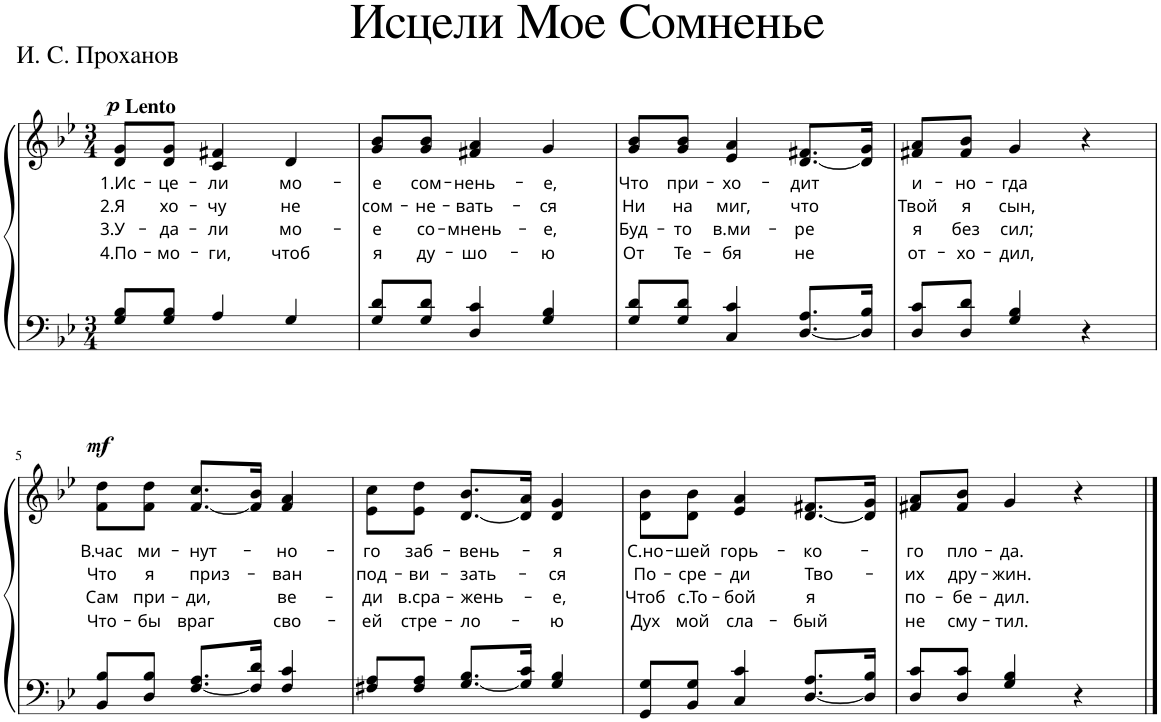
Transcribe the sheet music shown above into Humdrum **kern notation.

**kern	**kern	**text	**text	**text	**text	**dynam
*part1	*part1	*part1	*part1	*part1	*part1	*part1
*staff2	*staff1	*staff1	*staff1	*staff1	*staff1	*staff1/2
*I"Piano	*	*	*	*	*	*
*I'Pno.	*	*	*	*	*	*
*clefF4	*clefG2	*	*	*	*	*
*k[b-e-]	*k[b-e-]	*	*	*	*	*
*M3/4	*M3/4	*	*	*	*	*
=1	=1	=1	=1	=1	=1	=1
!	!LO:TX:a:B:t=Lento	!	!	!	!	!
!	!	!LO:LY:b	!LO:LY:b	!LO:LY:b	!LO:LY:b	!LO:DY:a
8G/ 8B-/L	8d/ 8g/L	1.Ис-	2.Я	3.У-	4.По-	p
!	!	!LO:LY:b	!LO:LY:b	!LO:LY:b	!LO:LY:b	!
8G/ 8B-/J	8d/ 8g/J	-це-	хо-	-да-	-мо-	.
!	!	!LO:LY:b	!LO:LY:b	!LO:LY:b	!LO:LY:b	!
4A/	4c/ 4f#X/	-ли	-чу	-ли	-ги,	.
!	!	!LO:LY:b	!LO:LY:b	!LO:LY:b	!LO:LY:b	!
4G/	4d/	мо-	не	мо-	чтоб	.
=2	=2	=2	=2	=2	=2	=2
!	!	!LO:LY:b	!LO:LY:b	!LO:LY:b	!LO:LY:b	!
8G/ 8d/L	8g/ 8b-/L	-е	сом-	-е	я	.
!	!	!LO:LY:b	!LO:LY:b	!LO:LY:b	!LO:LY:b	!
8G/ 8d/J	8g/ 8b-/J	сом-	-не-	со-	ду-	.
!	!	!LO:LY:b	!LO:LY:b	!LO:LY:b	!LO:LY:b	!
4D/ 4c/	4f#X/ 4a/	-нень-	-вать-	-мнень-	-шо-	.
!	!	!LO:LY:b	!LO:LY:b	!LO:LY:b	!LO:LY:b	!
4G/ 4B-/	4g/	-е,	-ся	-е,	-ю	.
=3	=3	=3	=3	=3	=3	=3
!	!	!LO:LY:b	!LO:LY:b	!LO:LY:b	!LO:LY:b	!
8G/ 8d/L	8g/ 8b-/L	Что	Ни	Буд-	От	.
!	!	!LO:LY:b	!LO:LY:b	!LO:LY:b	!LO:LY:b	!
8G/ 8d/J	8g/ 8b-/J	при-	на	-то	Те-	.
!	!	!LO:LY:b	!LO:LY:b	!LO:LY:b	!LO:LY:b	!
4C/ 4c/	4e-/ 4a/	-хо-	миг,	в.ми-	-бя	.
!	!	!LO:LY:b	!LO:LY:b	!LO:LY:b	!LO:LY:b	!
[8.D/ 8.A/L	[8.d/ 8.f#X/L	-дит	что	-ре	не	.
16D/] 16B-/Jk	16d/] 16g/Jk	.	.	.	.	.
=4	=4	=4	=4	=4	=4	=4
!	!	!LO:LY:b	!LO:LY:b	!LO:LY:b	!LO:LY:b	!
8D/ 8c/L	8f#X/ 8a/L	и-	Твой	я	от-	.
!	!	!LO:LY:b	!LO:LY:b	!LO:LY:b	!LO:LY:b	!
8D/ 8d/J	8f#/ 8b-/J	-но-	я	без	-хо-	.
!	!	!LO:LY:b	!LO:LY:b	!LO:LY:b	!LO:LY:b	!
4G/ 4B-/	4g/	-гда	сын,	сил;	-дил,	.
4r	4r	.	.	.	.	.
!!LO:LB:g=z
=5	=5	=5	=5	=5	=5	=5
!	!	!LO:LY:b	!LO:LY:b	!LO:LY:b	!LO:LY:b	!LO:DY:a
8BB-/ 8B-/L	8f\ 8dd\L	В.час	Что	Сам	Что-	mf
!	!	!LO:LY:b	!LO:LY:b	!LO:LY:b	!LO:LY:b	!
8D/ 8B-/J	8f\ 8dd\J	ми-	я	при-	-бы	.
!	!	!LO:LY:b	!LO:LY:b	!LO:LY:b	!LO:LY:b	!
[8.F/ 8.A/L	[8.f/ 8.cc/L	-нут-	приз-	-ди,	враг	.
16F/] 16d/Jk	16f/] 16b-/Jk	.	.	.	.	.
!	!	!LO:LY:b	!LO:LY:b	!LO:LY:b	!LO:LY:b	!
4F/ 4c/	4f/ 4a/	-но-	-ван	ве-	сво-	.
=6	=6	=6	=6	=6	=6	=6
!	!	!LO:LY:b	!LO:LY:b	!LO:LY:b	!LO:LY:b	!
8F#X/ 8A/L	8e-\ 8cc\L	-го	под-	-ди	-ей	.
!	!	!LO:LY:b	!LO:LY:b	!LO:LY:b	!LO:LY:b	!
8F#/ 8A/J	8e-\ 8dd\J	заб-	-ви-	в.сра-	стре-	.
!	!	!LO:LY:b	!LO:LY:b	!LO:LY:b	!LO:LY:b	!
[8.G/ 8.B-/L	[8.d/ 8.b-/L	-вень-	-зать-	-жень-	-ло-	.
16G/] 16c/Jk	16d/] 16a/Jk	.	.	.	.	.
!	!	!LO:LY:b	!LO:LY:b	!LO:LY:b	!LO:LY:b	!
4G/ 4B-/	4d/ 4g/	-я	-ся	-е,	-ю	.
=7	=7	=7	=7	=7	=7	=7
!	!	!LO:LY:b	!LO:LY:b	!LO:LY:b	!LO:LY:b	!
8GG/ 8G/L	8d\ 8b-\L	С.но-	По-	Чтоб	Дух	.
!	!	!LO:LY:b	!LO:LY:b	!LO:LY:b	!LO:LY:b	!
8BB-/ 8G/J	8d\ 8b-\J	-шей	-сре-	с.То-	мой	.
!	!	!LO:LY:b	!LO:LY:b	!LO:LY:b	!LO:LY:b	!
4C/ 4c/	4e-/ 4a/	горь-	-ди	-бой	сла-	.
!	!	!LO:LY:b	!LO:LY:b	!LO:LY:b	!LO:LY:b	!
[8.D/ 8.A/L	[8.d/ 8.f#X/L	-ко-	Тво-	я	-бый	.
16D/] 16B-/Jk	16d/] 16g/Jk	.	.	.	.	.
=8	=8	=8	=8	=8	=8	=8
!	!	!LO:LY:b	!LO:LY:b	!LO:LY:b	!LO:LY:b	!
8D/ 8c/L	8f#X/ 8a/L	-го	-их	по-	не	.
!	!	!LO:LY:b	!LO:LY:b	!LO:LY:b	!LO:LY:b	!
8D/ 8c/J	8f#/ 8b-/J	пло-	дру-	-бе-	сму-	.
!	!	!LO:LY:b	!LO:LY:b	!LO:LY:b	!LO:LY:b	!
4G/ 4B-/	4g/	-да.	-жин.	-дил.	-тил.	.
4r	4r	.	.	.	.	.
==	==	==	==	==	==	==
*-	*-	*-	*-	*-	*-	*-
